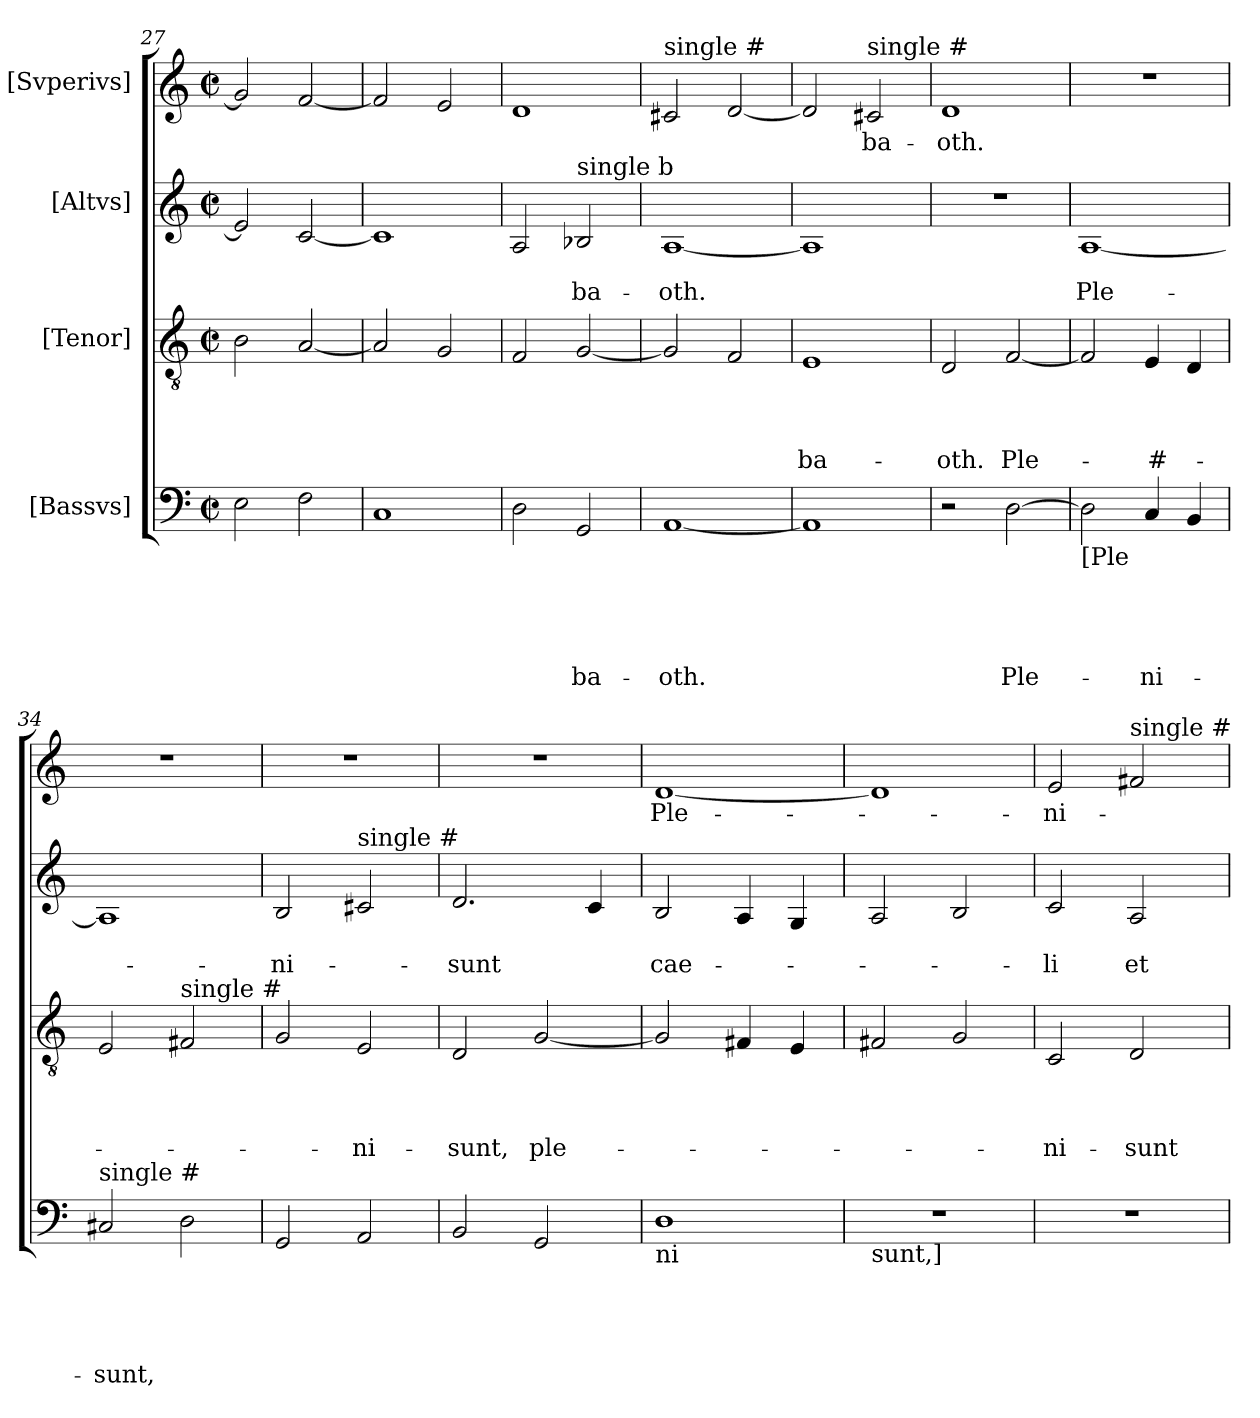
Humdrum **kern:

**kern	**text	**text	**text	**text	**text	**kern	**text	**text	**text	**text	**kern	**text	**text	**kern	**text
*part4	*part4	*part4	*part4	*part4	*part4	*part3	*part3	*part3	*part3	*part3	*part2	*part2	*part2	*part1	*part1
*staff4	*staff4	*staff4	*staff4	*staff4	*staff4	*staff3	*staff3	*staff3	*staff3	*staff3	*staff2	*staff2	*staff2	*staff1	*staff1
*I"[Bassvs]	*	*	*	*	*	*I"[Tenor]	*	*	*	*	*I"[Altvs]	*	*	*I"[Svperivs]	*
*clefF4	*	*	*	*	*	*clefGv2	*	*	*	*	*clefG2	*	*	*clefG2	*
*k[]	*	*	*	*	*	*k[]	*	*	*	*	*k[]	*	*	*k[]	*
*C:	*	*	*	*	*	*C:	*	*	*	*	*C:	*	*	*C:	*
*M2/2	*	*	*	*	*	*M2/2	*	*	*	*	*M2/2	*	*	*M2/2	*
*met(c|)	*	*	*	*	*	*met(c|)	*	*	*	*	*met(c|)	*	*	*met(c|)	*
=27	=27	=27	=27	=27	=27	=27	=27	=27	=27	=27	=27	=27	=27	=27	=27
2E\	.	.	.	.	.	2B\	.	.	.	.	2e/]	.	.	2g/]	.
2F\	.	.	.	.	.	[<2A/	.	.	.	.	[<2c/	.	.	[<2f/	.
=28	=28	=28	=28	=28	=28	=28	=28	=28	=28	=28	=28	=28	=28	=28	=28
1C	.	.	.	.	.	2A/]	.	.	.	.	1c]	.	.	2f/]	.
.	.	.	.	.	.	2G/	.	.	.	.	.	.	.	2e/	.
=29	=29	=29	=29	=29	=29	=29	=29	=29	=29	=29	=29	=29	=29	=29	=29
2D\	.	.	.	.	.	2F/	.	.	.	.	2A/	.	.	1d	.
!	!	!	!	!	!	!	!	!	!	!	!LO:TX:a:t=single b	!	!	!	!
!	!	!	!	!	!LO:LY:b	!	!	!	!	!	!	!	!LO:LY:b	!	!
2GG/	.	.	.	.	-ba-	[<2G/	.	.	.	.	2B-/	.	-ba-	.	.
=30	=30	=30	=30	=30	=30	=30	=30	=30	=30	=30	=30	=30	=30	=30	=30
!	!	!	!	!	!	!	!	!	!	!	!	!	!	!LO:TX:a:t=single #	!
!	!	!	!	!	!LO:LY:b	!	!	!	!	!	!	!	!LO:LY:b	!	!
[<1AA	.	.	.	.	-oth.	2G/]	.	.	.	.	[<1A	.	-oth.	2c#/	.
.	.	.	.	.	.	2F/	.	.	.	.	.	.	.	[<2d/	.
!!LO:LB:g=z
=31	=31	=31	=31	=31	=31	=31	=31	=31	=31	=31	=31	=31	=31	=31	=31
!	!	!	!	!	!	!	!	!	!	!LO:LY:b	!	!	!	!	!
1AA]	.	.	.	.	.	1E	.	.	.	-ba-	1A]	.	.	2d/]	.
!	!	!	!	!	!	!	!	!	!	!	!	!	!	!LO:TX:a:t=single #	!
!	!	!	!	!	!	!	!	!	!	!	!	!	!	!	!LO:LY:b
.	.	.	.	.	.	.	.	.	.	.	.	.	.	2c#/	-ba-
=32	=32	=32	=32	=32	=32	=32	=32	=32	=32	=32	=32	=32	=32	=32	=32
!	!	!	!	!	!	!	!	!	!	!LO:LY:b	!	!	!	!	!LO:LY:b
2r	.	.	.	.	.	2D/	.	.	.	-oth.	1r	.	.	1d	-oth.
!	!	!	!	!	!LO:LY:b	!	!	!	!	!LO:LY:b	!	!	!	!	!
[>2D\	.	.	.	.	Ple-	[<2F/	.	.	.	Ple-	.	.	.	.	.
=33	=33	=33	=33	=33	=33	=33	=33	=33	=33	=33	=33	=33	=33	=33	=33
!LO:TX:b:t=[Ple	!	!	!	!	!	!	!	!	!	!	!	!	!	!	!
!	!	!	!	!	!	!	!	!	!	!	!	!	!LO:LY:b	!	!
2D\]	.	.	.	.	.	2F/]	.	.	.	.	[<1A	.	Ple-	1r	.
!	!	!	!	!	!LO:LY:b	!	!	!	!	!LO:LY:b	!	!	!	!	!
4C/	.	.	.	.	-ni-	4E/	.	.	.	-#-	.	.	.	.	.
4BB/	.	.	.	.	.	4D/	.	.	.	.	.	.	.	.	.
=34	=34	=34	=34	=34	=34	=34	=34	=34	=34	=34	=34	=34	=34	=34	=34
!LO:TX:a:t=single #	!	!	!	!	!	!	!	!	!	!	!	!	!	!	!
!	!	!	!	!	!LO:LY:b	!	!	!	!	!	!	!	!	!	!
2C#/	.	.	.	.	-sunt,	2E/	.	.	.	.	1A]	.	.	1r	.
!	!	!	!	!	!	!LO:TX:a:t=single #	!	!	!	!	!	!	!	!	!
2D\	.	.	.	.	.	2F#/	.	.	.	.	.	.	.	.	.
=35	=35	=35	=35	=35	=35	=35	=35	=35	=35	=35	=35	=35	=35	=35	=35
!	!	!	!	!	!	!	!	!	!	!	!	!	!LO:LY:b	!	!
2GG/	.	.	.	.	.	2G/	.	.	.	.	2B/	.	-ni-	1r	.
!	!	!	!	!	!	!	!	!	!	!	!LO:TX:a:t=single #	!	!	!	!
!	!	!	!	!	!	!	!	!	!	!LO:LY:b	!	!	!	!	!
2AA/	.	.	.	.	.	2E/	.	.	.	-ni-	2c#/	.	.	.	.
=36	=36	=36	=36	=36	=36	=36	=36	=36	=36	=36	=36	=36	=36	=36	=36
!	!	!	!	!	!	!	!	!	!	!LO:LY:b	!	!	!LO:LY:b	!	!
2BB/	.	.	.	.	.	2D/	.	.	.	-sunt,	2.d/	.	-sunt	1r	.
!	!	!	!	!	!	!	!	!	!	!LO:LY:b	!	!	!	!	!
2GG/	.	.	.	.	.	[<2G/	.	.	.	ple-	.	.	.	.	.
.	.	.	.	.	.	.	.	.	.	.	4c/	.	.	.	.
=37	=37	=37	=37	=37	=37	=37	=37	=37	=37	=37	=37	=37	=37	=37	=37
!LO:TX:b:t=ni	!	!	!	!	!	!	!	!	!	!	!	!	!	!	!
!	!	!	!	!	!	!	!	!	!	!	!	!	!LO:LY:b	!	!LO:LY:b
1D	.	.	.	.	.	2G/]	.	.	.	.	2B/	.	cae-	[<1d	Ple-
.	.	.	.	.	.	4F#X/	.	.	.	.	4A/	.	.	.	.
.	.	.	.	.	.	4E/	.	.	.	.	4G/	.	.	.	.
=38	=38	=38	=38	=38	=38	=38	=38	=38	=38	=38	=38	=38	=38	=38	=38
!LO:TX:b:t=sunt,]	!	!	!	!	!	!	!	!	!	!	!	!	!	!	!
1r	.	.	.	.	.	2F#X/	.	.	.	.	2A/	.	.	1d]	.
.	.	.	.	.	.	2G/	.	.	.	.	2B/	.	.	.	.
!!LO:PB:g=z
=39	=39	=39	=39	=39	=39	=39	=39	=39	=39	=39	=39	=39	=39	=39	=39
!	!	!	!	!	!	!	!	!	!	!LO:LY:b	!	!	!LO:LY:b	!	!LO:LY:b
1r	.	.	.	.	.	2C/	.	.	.	-ni-	2c/	.	-li	2e/	-ni-
!	!	!	!	!	!	!	!	!	!	!	!	!	!	!LO:TX:a:t=single #	!
!	!	!	!	!	!	!	!	!	!	!LO:LY:b	!	!	!LO:LY:b	!	!
.	.	.	.	.	.	2D/	.	.	.	-sunt	2A/	.	et	2f#/	.
=	=	=	=	=	=	=	=	=	=	=	=	=	=	=	=
*-	*-	*-	*-	*-	*-	*-	*-	*-	*-	*-	*-	*-	*-	*-	*-
